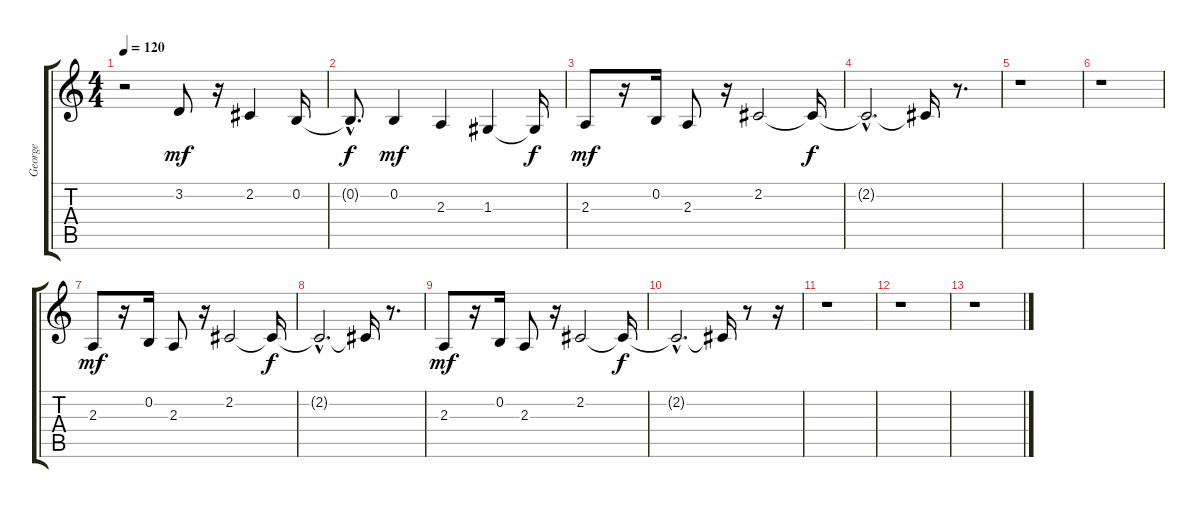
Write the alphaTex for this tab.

\track ("George" "George") {instrument choiraahs}
\staff {score tabs}
\tuning (E4 B3 G3 D3 A2 E2) {hide}
\ts (4 4)
\tempo 120
\clef g2
\ks c
r.2{dy f} 3.2.8{dy mf} r.16 2.2.4 0.2.16 |
0.2{hac t}.8{d dy f} 0.2.4{dy mf} 2.3.4 1.3.4 1.3{t}.16{dy f} |
2.3.8{dy mf} r.16 0.2.16 2.3.8 r.16 2.2.2 2.2{t}.16{dy f} |
2.2{hac t}.2{d} 2.2{t}.16 r.8{d} |
r.1 |
r.1 |
2.3.8{dy mf} r.16 0.2.16 2.3.8 r.16 2.2.2 2.2{t}.16{dy f} |
2.2{hac t}.2{d} 2.2{t}.16 r.8{d} |
2.3.8{dy mf} r.16 0.2.16 2.3.8 r.16 2.2.2 2.2{t}.16{dy f} |
2.2{hac t}.2{d} 2.2{t}.16 r.8 r.16 |
r.1 |
r.1 |
r.1
